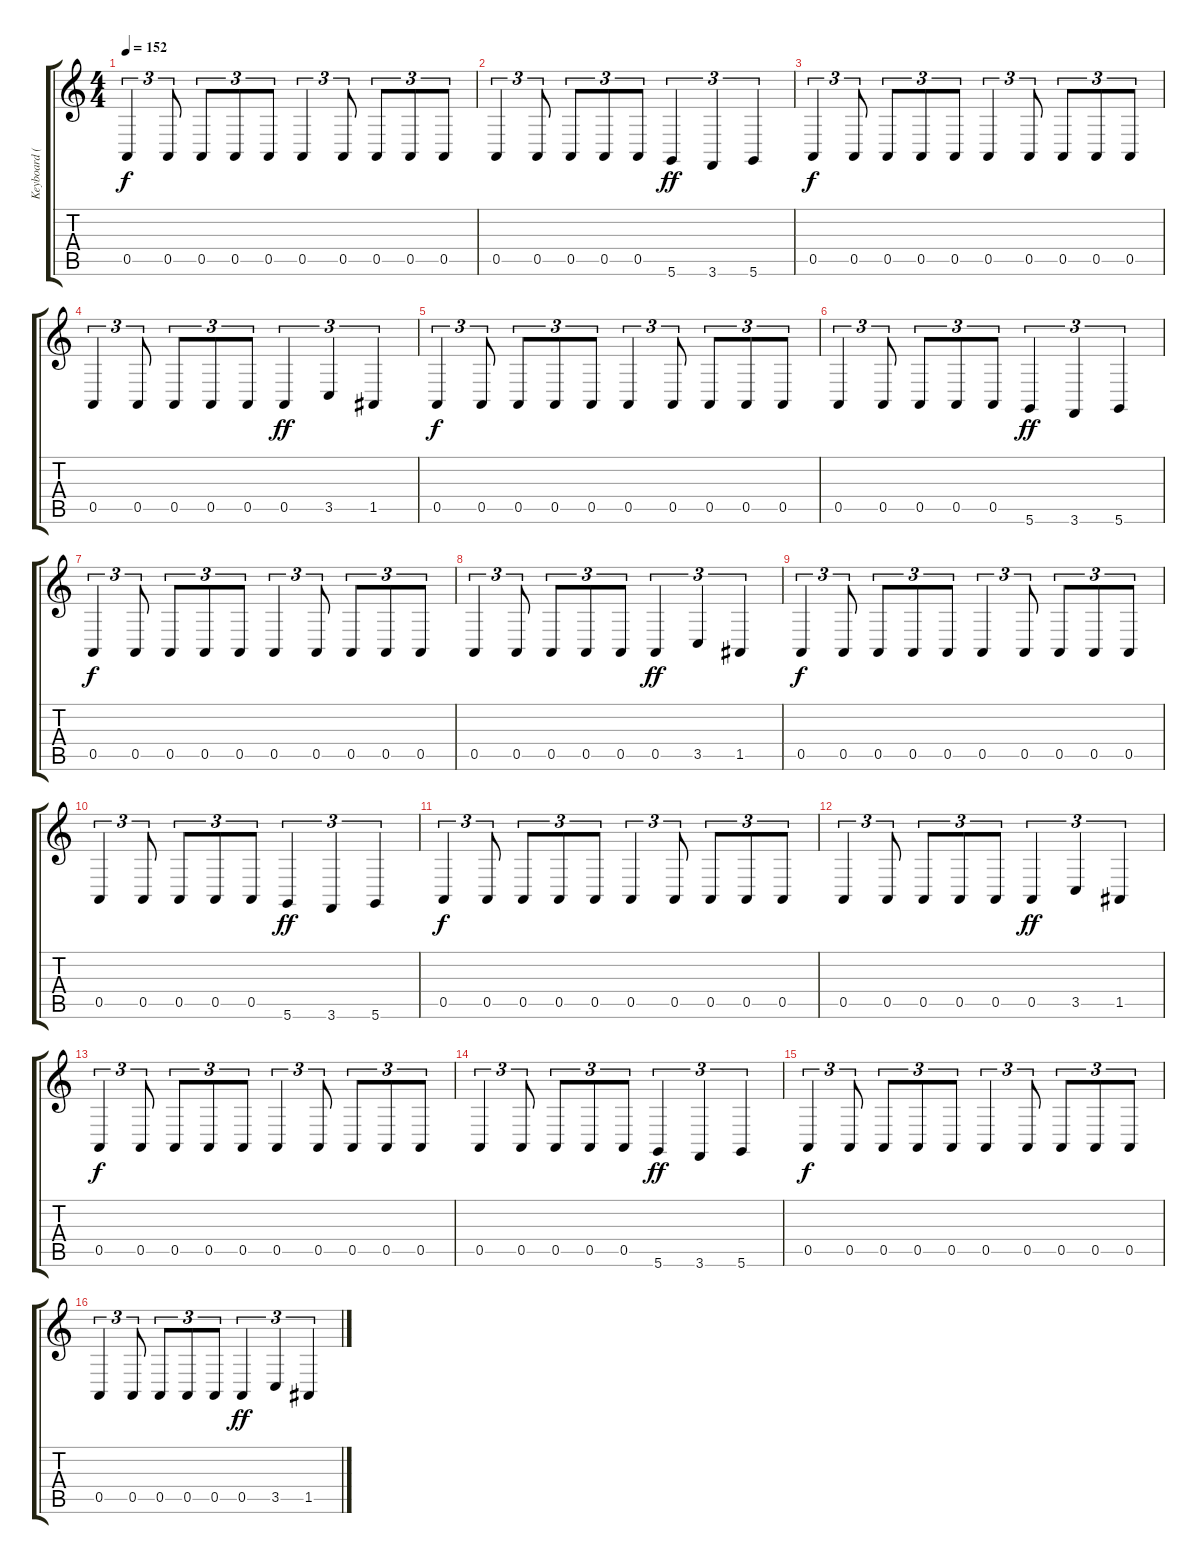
\track ("Keyboard (Drop D)" "Keyboard (") {instrument acousticgrandpiano}
\staff {score tabs}
\tuning (E4 B3 G3 D3 A2 D2) {hide}
\ts (4 4)
\tempo 152
\clef g2
\ks aminor
0.5.4{tu (3 2) dy f} 0.5.8{tu (3 2)} 0.5.8{tu (3 2)} 0.5.8{tu (3 2)} 0.5.8{tu (3 2)} 0.5.4{tu (3 2)} 0.5.8{tu (3 2)} 0.5.8{tu (3 2)} 0.5.8{tu (3 2)} 0.5.8{tu (3 2)} |
0.5.4{tu (3 2)} 0.5.8{tu (3 2)} 0.5.8{tu (3 2)} 0.5.8{tu (3 2)} 0.5.8{tu (3 2)} 5.6.4{tu (3 2) dy ff} 3.6.4{tu (3 2)} 5.6.4{tu (3 2)} |
0.5.4{tu (3 2) dy f} 0.5.8{tu (3 2)} 0.5.8{tu (3 2)} 0.5.8{tu (3 2)} 0.5.8{tu (3 2)} 0.5.4{tu (3 2)} 0.5.8{tu (3 2)} 0.5.8{tu (3 2)} 0.5.8{tu (3 2)} 0.5.8{tu (3 2)} |
0.5.4{tu (3 2)} 0.5.8{tu (3 2)} 0.5.8{tu (3 2)} 0.5.8{tu (3 2)} 0.5.8{tu (3 2)} 0.5.4{tu (3 2) dy ff} 3.5.4{tu (3 2)} 1.5.4{tu (3 2)} |
0.5.4{tu (3 2) dy f} 0.5.8{tu (3 2)} 0.5.8{tu (3 2)} 0.5.8{tu (3 2)} 0.5.8{tu (3 2)} 0.5.4{tu (3 2)} 0.5.8{tu (3 2)} 0.5.8{tu (3 2)} 0.5.8{tu (3 2)} 0.5.8{tu (3 2)} |
0.5.4{tu (3 2)} 0.5.8{tu (3 2)} 0.5.8{tu (3 2)} 0.5.8{tu (3 2)} 0.5.8{tu (3 2)} 5.6.4{tu (3 2) dy ff} 3.6.4{tu (3 2)} 5.6.4{tu (3 2)} |
0.5.4{tu (3 2) dy f} 0.5.8{tu (3 2)} 0.5.8{tu (3 2)} 0.5.8{tu (3 2)} 0.5.8{tu (3 2)} 0.5.4{tu (3 2)} 0.5.8{tu (3 2)} 0.5.8{tu (3 2)} 0.5.8{tu (3 2)} 0.5.8{tu (3 2)} |
0.5.4{tu (3 2)} 0.5.8{tu (3 2)} 0.5.8{tu (3 2)} 0.5.8{tu (3 2)} 0.5.8{tu (3 2)} 0.5.4{tu (3 2) dy ff} 3.5.4{tu (3 2)} 1.5.4{tu (3 2)} |
0.5.4{tu (3 2) dy f} 0.5.8{tu (3 2)} 0.5.8{tu (3 2)} 0.5.8{tu (3 2)} 0.5.8{tu (3 2)} 0.5.4{tu (3 2)} 0.5.8{tu (3 2)} 0.5.8{tu (3 2)} 0.5.8{tu (3 2)} 0.5.8{tu (3 2)} |
0.5.4{tu (3 2)} 0.5.8{tu (3 2)} 0.5.8{tu (3 2)} 0.5.8{tu (3 2)} 0.5.8{tu (3 2)} 5.6.4{tu (3 2) dy ff} 3.6.4{tu (3 2)} 5.6.4{tu (3 2)} |
0.5.4{tu (3 2) dy f} 0.5.8{tu (3 2)} 0.5.8{tu (3 2)} 0.5.8{tu (3 2)} 0.5.8{tu (3 2)} 0.5.4{tu (3 2)} 0.5.8{tu (3 2)} 0.5.8{tu (3 2)} 0.5.8{tu (3 2)} 0.5.8{tu (3 2)} |
0.5.4{tu (3 2)} 0.5.8{tu (3 2)} 0.5.8{tu (3 2)} 0.5.8{tu (3 2)} 0.5.8{tu (3 2)} 0.5.4{tu (3 2) dy ff} 3.5.4{tu (3 2)} 1.5.4{tu (3 2)} |
0.5.4{tu (3 2) dy f} 0.5.8{tu (3 2)} 0.5.8{tu (3 2)} 0.5.8{tu (3 2)} 0.5.8{tu (3 2)} 0.5.4{tu (3 2)} 0.5.8{tu (3 2)} 0.5.8{tu (3 2)} 0.5.8{tu (3 2)} 0.5.8{tu (3 2)} |
0.5.4{tu (3 2)} 0.5.8{tu (3 2)} 0.5.8{tu (3 2)} 0.5.8{tu (3 2)} 0.5.8{tu (3 2)} 5.6.4{tu (3 2) dy ff} 3.6.4{tu (3 2)} 5.6.4{tu (3 2)} |
0.5.4{tu (3 2) dy f} 0.5.8{tu (3 2)} 0.5.8{tu (3 2)} 0.5.8{tu (3 2)} 0.5.8{tu (3 2)} 0.5.4{tu (3 2)} 0.5.8{tu (3 2)} 0.5.8{tu (3 2)} 0.5.8{tu (3 2)} 0.5.8{tu (3 2)} |
0.5.4{tu (3 2)} 0.5.8{tu (3 2)} 0.5.8{tu (3 2)} 0.5.8{tu (3 2)} 0.5.8{tu (3 2)} 0.5.4{tu (3 2) dy ff} 3.5.4{tu (3 2)} 1.5.4{tu (3 2)}
